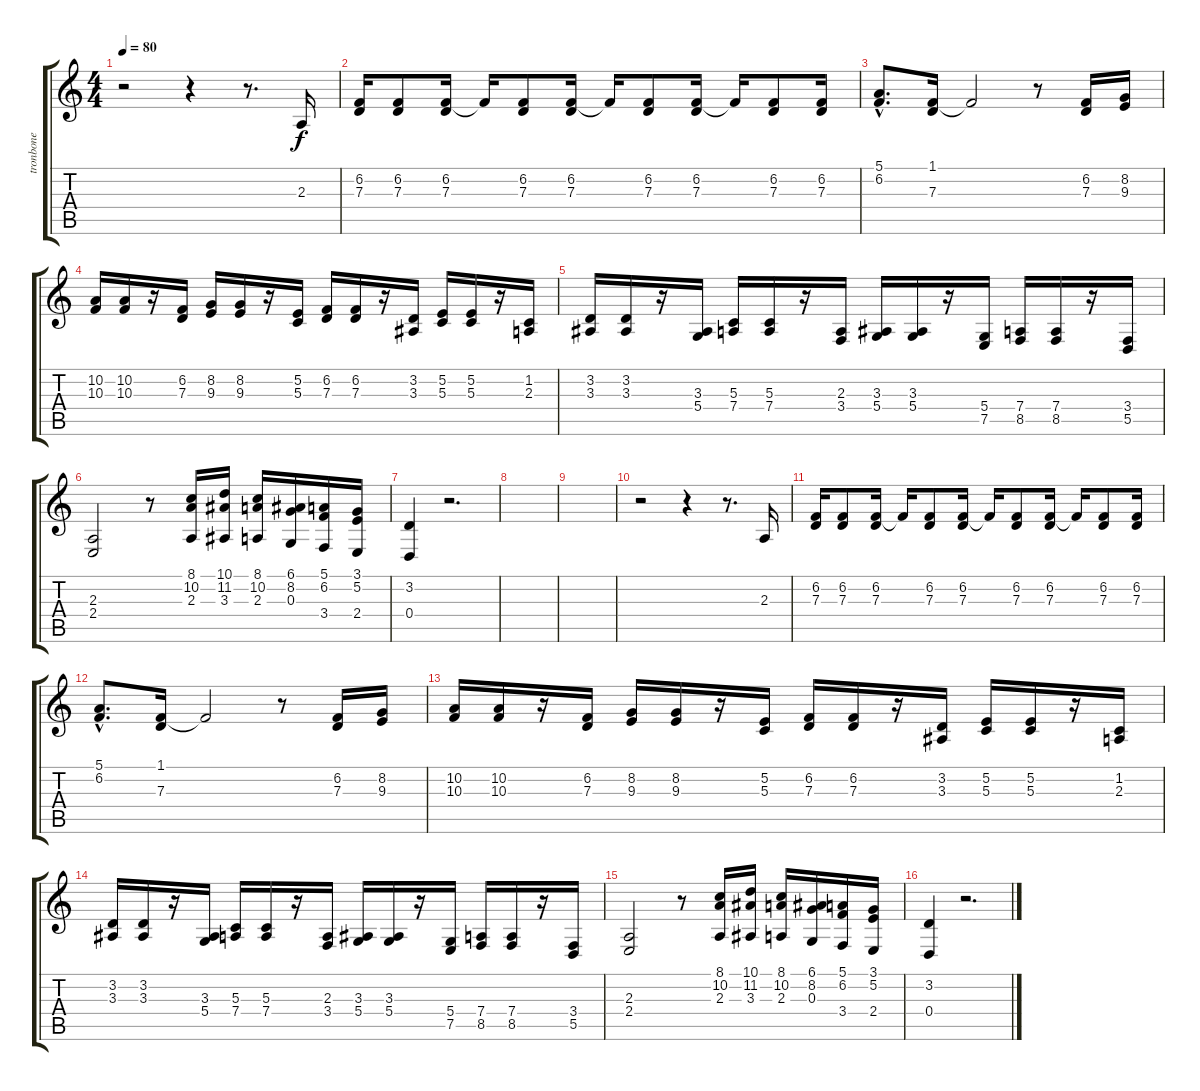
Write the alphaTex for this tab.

\track ("tronbone" "tronbone") {instrument trombone}
\staff {score tabs}
\tuning (E4 B3 G3 D3 A2 E2) {hide}
\ts (4 4)
\tempo 80
\clef g2
\ks c
r.2{dy f instrument trombone} r.4 r.8{d} 2.3.16 |
(6.2 7.3).16 (6.2 7.3).8 (6.2 7.3).16 6.2{t}.16 (6.2 7.3).8 (6.2 7.3).16 6.2{t}.16 (6.2 7.3).8 (6.2 7.3).16 6.2{t}.16 (6.2 7.3).8 (6.2 7.3).16 |
(5.1{hac} 6.2{hac}).8{d} (1.1 7.3).16 1.1{t}.2 r.8 (6.2 7.3).16 (8.2 9.3).16 |
(10.2 10.3).16 (10.2 10.3).16 r.16 (6.2 7.3).16 (8.2 9.3).16 (8.2 9.3).16 r.16 (5.2 5.3).16 (6.2 7.3).16 (6.2 7.3).16 r.16 (3.2 3.3).16 (5.2 5.3).16 (5.2 5.3).16 r.16 (1.2 2.3).16 |
(3.2 3.3).16 (3.2 3.3).16 r.16 (3.3 5.4).16 (5.3 7.4).16 (5.3 7.4).16 r.16 (2.3 3.4).16 (3.3 5.4).16 (3.3 5.4).16 r.16 (5.4 7.5).16 (7.4 8.5).16 (7.4 8.5).16 r.16 (3.4 5.5).16 |
(2.3 2.4).2 r.8 (8.1 10.2 2.3).16 (10.1 11.2 3.3).16 (8.1 10.2 2.3).16 (6.1 8.2 0.3).16 (5.1 6.2 3.4).16 (3.1 5.2 2.4).16 |
(3.2 0.4).4 r.2{d} |
|
|
r.2 r.4 r.8{d} 2.3.16 |
(6.2 7.3).16 (6.2 7.3).8 (6.2 7.3).16 6.2{t}.16 (6.2 7.3).8 (6.2 7.3).16 6.2{t}.16 (6.2 7.3).8 (6.2 7.3).16 6.2{t}.16 (6.2 7.3).8 (6.2 7.3).16 |
(5.1{hac} 6.2{hac}).8{d} (1.1 7.3).16 1.1{t}.2 r.8 (6.2 7.3).16 (8.2 9.3).16 |
(10.2 10.3).16 (10.2 10.3).16 r.16 (6.2 7.3).16 (8.2 9.3).16 (8.2 9.3).16 r.16 (5.2 5.3).16 (6.2 7.3).16 (6.2 7.3).16 r.16 (3.2 3.3).16 (5.2 5.3).16 (5.2 5.3).16 r.16 (1.2 2.3).16 |
(3.2 3.3).16 (3.2 3.3).16 r.16 (3.3 5.4).16 (5.3 7.4).16 (5.3 7.4).16 r.16 (2.3 3.4).16 (3.3 5.4).16 (3.3 5.4).16 r.16 (5.4 7.5).16 (7.4 8.5).16 (7.4 8.5).16 r.16 (3.4 5.5).16 |
(2.3 2.4).2 r.8 (8.1 10.2 2.3).16 (10.1 11.2 3.3).16 (8.1 10.2 2.3).16 (6.1 8.2 0.3).16 (5.1 6.2 3.4).16 (3.1 5.2 2.4).16 |
(3.2 0.4).4 r.2{d}
